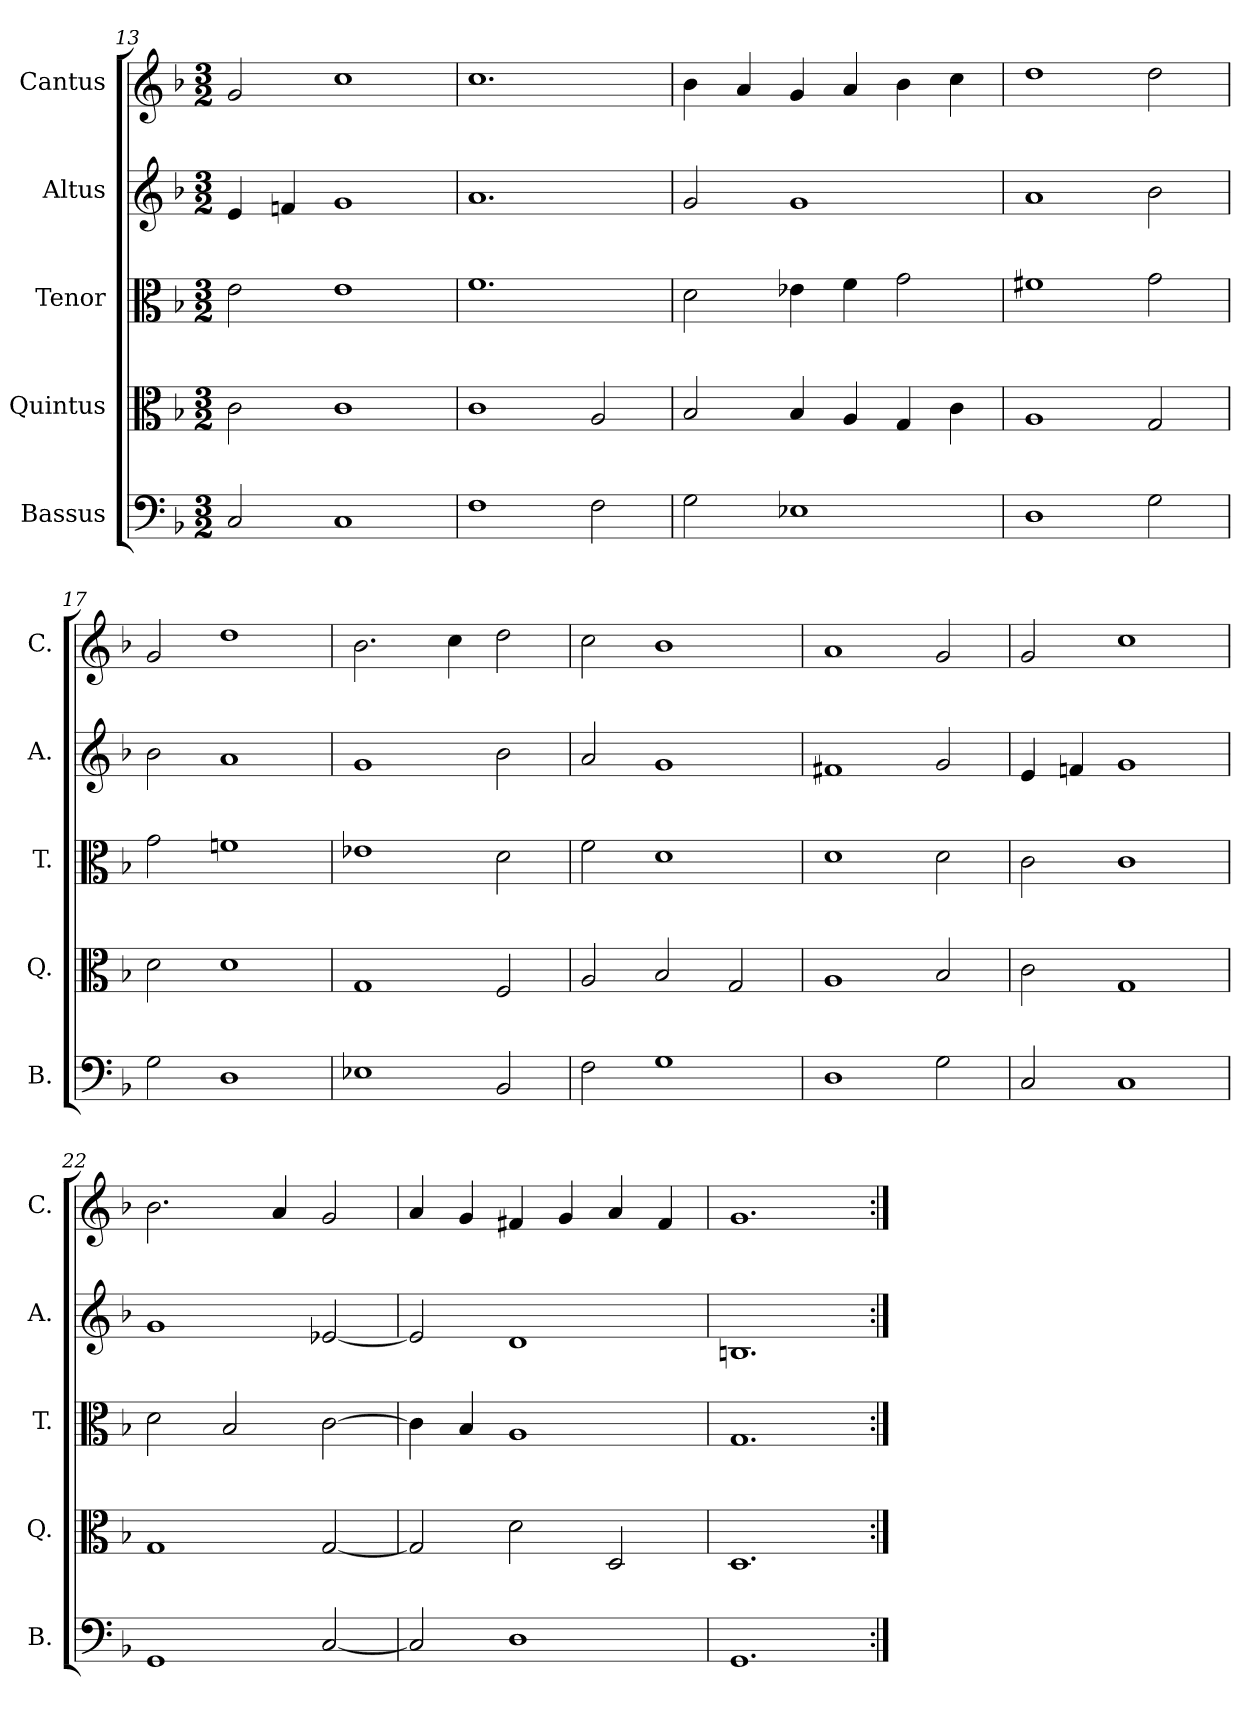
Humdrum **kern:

**kern	**kern	**kern	**kern	**kern
*part5	*part4	*part3	*part2	*part1
*staff5	*staff4	*staff3	*staff2	*staff1
*I"Bassus	*I"Quintus	*I"Tenor	*I"Altus	*I"Cantus
*I'B.	*I'Q.	*I'T.	*I'A.	*I'C.
*clefF4	*clefC3	*clefC3	*clefG2	*clefG2
*k[b-]	*k[b-]	*k[b-]	*k[b-]	*k[b-]
*F:	*F:	*F:	*F:	*F:
*M3/2	*M3/2	*M3/2	*M3/2	*M3/2
=13	=13	=13	=13	=13
2C/	2c\	2e\	4e/	2g/
.	.	.	4fn/	.
1C/	1c\	1e\	1g/	1cc\
=14	=14	=14	=14	=14
1F\	1c\	1.f\	1.a/	1.cc\
2F\	2A/	.	.	.
=15	=15	=15	=15	=15
2G\	2B-/	2d\	2g/	4b-\
.	.	.	.	4a/
1E-X\	4B-/	4e-X\	1g/	4g/
.	4A/	4f\	.	4a/
.	4G/	2g\	.	4b-\
.	4c\	.	.	4cc\
!!LO:LB:g=z
=16	=16	=16	=16	=16
1D\	1A/	1f#X\	1a/	1dd\
2G\	2G/	2g\	2b-\	2dd\
=17	=17	=17	=17	=17
2G\	2d\	2g\	2b-\	2g/
1D\	1d\	1fn\	1a/	1dd\
=18	=18	=18	=18	=18
1E-X\	1G/	1e-X\	1g/	2.b-\
.	.	.	.	4cc\
2BB-/	2F/	2d\	2b-\	2dd\
=19	=19	=19	=19	=19
2F\	2A/	2f\	2a/	2cc\
1G\	2B-/	1d\	1g/	1b-\
.	2G/	.	.	.
=20	=20	=20	=20	=20
1D\	1A/	1d\	1f#X/	1a/
2G\	2B-/	2d\	2g/	2g/
!!LO:PB:g=z
=21	=21	=21	=21	=21
2C/	2c\	2c\	4e/	2g/
.	.	.	4fn/	.
1C/	1G/	1c\	1g/	1cc\
=22	=22	=22	=22	=22
1GG/	1G/	2d\	1g/	2.b-\
.	.	2B-/	.	.
.	.	.	.	4a/
[2C/	[2G/	[2c\	[2e-X/	2g/
=23	=23	=23	=23	=23
2C/]	2G/]	4c\]	2e-/]	4a/
.	.	4B-/	.	4g/
1D\	2d\	1A/	1d/	4f#X/
.	.	.	.	4g/
.	2D/	.	.	4a/
.	.	.	.	4f#/
=24	=24	=24	=24	=24
1.GG/	1.D/	1.G/	1.Bn/	1.g/
=:|!	=:|!	=:|!	=:|!	=:|!
*-	*-	*-	*-	*-
